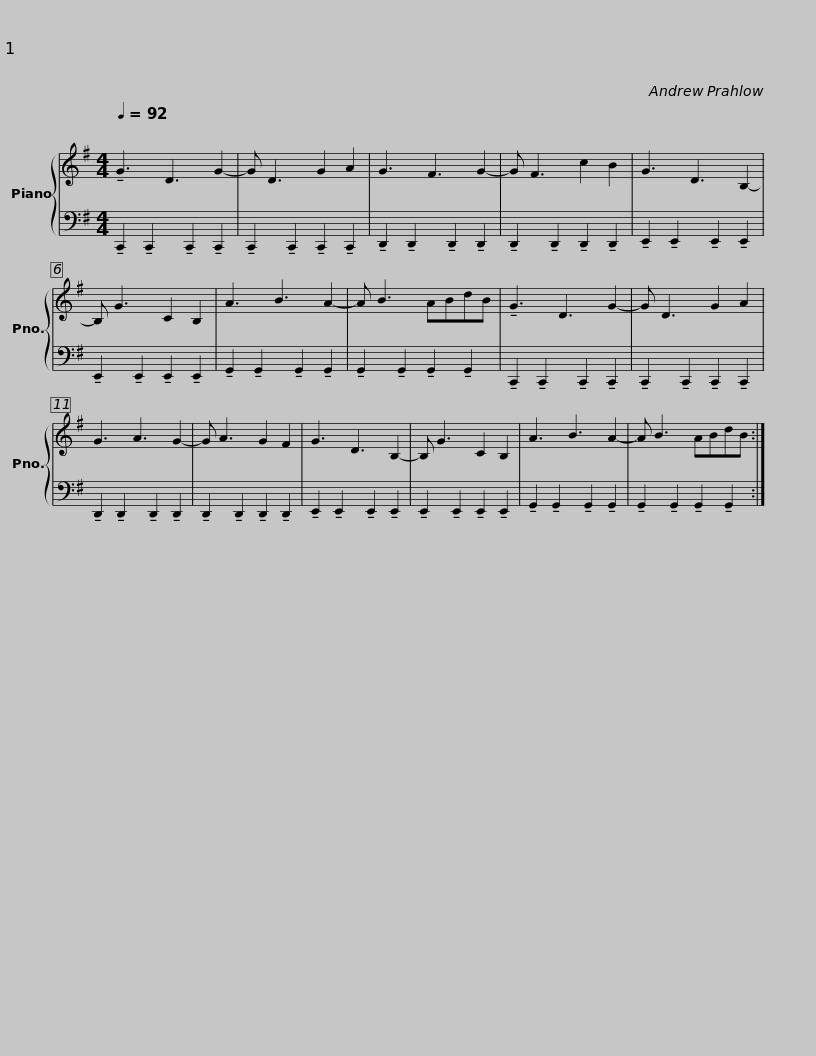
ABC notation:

X:1
%%score { 1 | 2 }
L:1/8
Q:1/4=92
M:4/4
I:linebreak $
K:G
V:1 treble
V:2 bass
V:1
 !tenuto!G3 D3 G2- | G D3 G2 A2 | G3 F3 G2- | G F3 c2 B2 | G3 D3 B,2- | %5
 B, G3 C2 B,2 |$ A3 B3 A2- | A B3 ABdB | !tenuto!G3 D3 G2- | G D3 G2 A2 | %10
 G3 A3 G2- | G A3 G2 F2 | G3 D3 B,2- |$ B, G3 C2 B,2 | A3 B3 A2- | %15
 A B3 ABdB :| %16
V:2
 !tenuto!C,,2 !tenuto!C,,2 !tenuto!C,,2 !tenuto!C,,2 | !tenuto!C,,2 !tenuto!C,,2 !tenuto!C,,2 !tenuto!C,,2 | !tenuto!D,,2 !tenuto!D,,2 !tenuto!D,,2 !tenuto!D,,2 | !tenuto!D,,2 !tenuto!D,,2 !tenuto!D,,2 !tenuto!D,,2 | !tenuto!E,,2 !tenuto!E,,2 !tenuto!E,,2 !tenuto!E,,2 | %5
 !tenuto!E,,2 !tenuto!E,,2 !tenuto!E,,2 !tenuto!E,,2 |$ !tenuto!G,,2 !tenuto!G,,2 !tenuto!G,,2 !tenuto!G,,2 | !tenuto!G,,2 !tenuto!G,,2 !tenuto!G,,2 !tenuto!G,,2 | !tenuto!C,,2 !tenuto!C,,2 !tenuto!C,,2 !tenuto!C,,2 | !tenuto!C,,2 !tenuto!C,,2 !tenuto!C,,2 !tenuto!C,,2 | %10
 !tenuto!D,,2 !tenuto!D,,2 !tenuto!D,,2 !tenuto!D,,2 | !tenuto!D,,2 !tenuto!D,,2 !tenuto!D,,2 !tenuto!D,,2 | !tenuto!E,,2 !tenuto!E,,2 !tenuto!E,,2 !tenuto!E,,2 |$ !tenuto!E,,2 !tenuto!E,,2 !tenuto!E,,2 !tenuto!E,,2 | !tenuto!G,,2 !tenuto!G,,2 !tenuto!G,,2 !tenuto!G,,2 | %15
 !tenuto!G,,2 !tenuto!G,,2 !tenuto!G,,2 !tenuto!G,,2 :| %16
